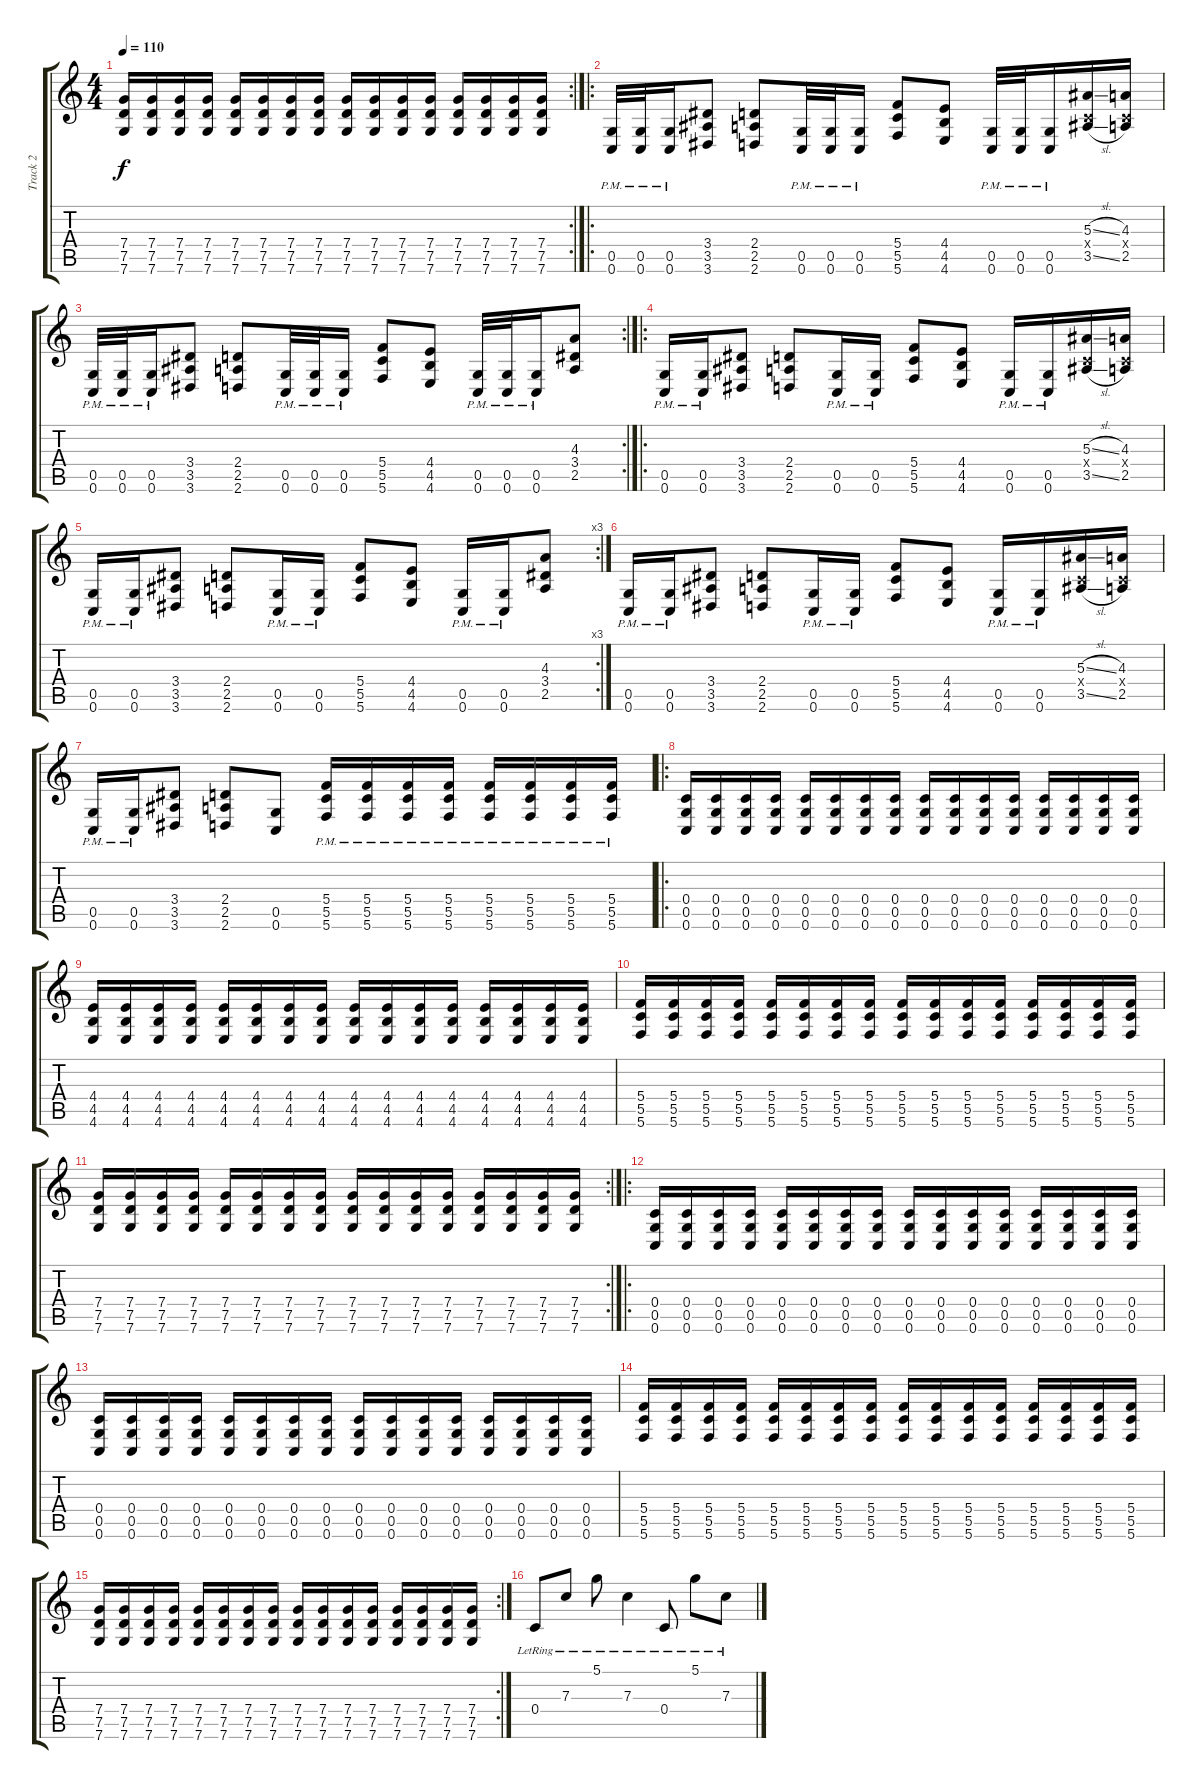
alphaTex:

\track ("Track 2" "Track 2") {instrument overdrivenguitar}
\staff {score tabs}
\tuning (D4 A3 F3 C3 G2 C2) {hide}
\rc 2
\ts (4 4)
\tempo 110
\clef g2
\ks c
(7.4 7.5 7.6).16{dy f} (7.4 7.5 7.6).16 (7.4 7.5 7.6).16 (7.4 7.5 7.6).16 (7.4 7.5 7.6).16 (7.4 7.5 7.6).16 (7.4 7.5 7.6).16 (7.4 7.5 7.6).16 (7.4 7.5 7.6).16 (7.4 7.5 7.6).16 (7.4 7.5 7.6).16 (7.4 7.5 7.6).16 (7.4 7.5 7.6).16 (7.4 7.5 7.6).16 (7.4 7.5 7.6).16 (7.4 7.5 7.6).16 |
\ro
(0.5{pm} 0.6{pm}).32 (0.5{pm} 0.6{pm}).32 (0.5{pm} 0.6{pm}).16 (3.4 3.5 3.6).8 (2.4 2.5 2.6).8 (0.5{pm} 0.6{pm}).32 (0.5{pm} 0.6{pm}).32 (0.5{pm} 0.6{pm}).16 (5.4 5.5 5.6).8 (4.4 4.5 4.6).8 (0.5{pm} 0.6{pm}).32 (0.5{pm} 0.6{pm}).32 (0.5{pm} 0.6{pm}).16 (5.3{sl} 0.4{x} 3.5{sl}).16 (4.3 0.4{x} 2.5).16 |
\rc 2
(0.5{pm} 0.6{pm}).32 (0.5{pm} 0.6{pm}).32 (0.5{pm} 0.6{pm}).16 (3.4 3.5 3.6).8 (2.4 2.5 2.6).8 (0.5{pm} 0.6{pm}).32 (0.5{pm} 0.6{pm}).32 (0.5{pm} 0.6{pm}).16 (5.4 5.5 5.6).8 (4.4 4.5 4.6).8 (0.5{pm} 0.6{pm}).32 (0.5{pm} 0.6{pm}).32 (0.5{pm} 0.6{pm}).16 (4.3 3.4 2.5).8 |
\ro
(0.5{pm} 0.6{pm}).16 (0.5{pm} 0.6{pm}).16 (3.4 3.5 3.6).8 (2.4 2.5 2.6).8 (0.5{pm} 0.6{pm}).16 (0.5{pm} 0.6{pm}).16 (5.4 5.5 5.6).8 (4.4 4.5 4.6).8 (0.5{pm} 0.6{pm}).16 (0.5{pm} 0.6{pm}).16 (5.3{sl} 0.4{x} 3.5{sl}).16 (4.3 0.4{x} 2.5).16 |
\rc 3
(0.5{pm} 0.6{pm}).16 (0.5{pm} 0.6{pm}).16 (3.4 3.5 3.6).8 (2.4 2.5 2.6).8 (0.5{pm} 0.6{pm}).16 (0.5{pm} 0.6{pm}).16 (5.4 5.5 5.6).8 (4.4 4.5 4.6).8 (0.5{pm} 0.6{pm}).16 (0.5{pm} 0.6{pm}).16 (4.3 3.4 2.5).8 |
(0.5{pm} 0.6{pm}).16 (0.5{pm} 0.6{pm}).16 (3.4 3.5 3.6).8 (2.4 2.5 2.6).8 (0.5{pm} 0.6{pm}).16 (0.5{pm} 0.6{pm}).16 (5.4 5.5 5.6).8 (4.4 4.5 4.6).8 (0.5{pm} 0.6{pm}).16 (0.5{pm} 0.6{pm}).16 (5.3{sl} 0.4{x} 3.5{sl}).16 (4.3 0.4{x} 2.5).16 |
(0.5{pm} 0.6{pm}).16 (0.5{pm} 0.6{pm}).16 (3.4 3.5 3.6).8 (2.4 2.5 2.6).8 (0.5 0.6).8 (5.4{pm} 5.5{pm} 5.6{pm}).16 (5.4{pm} 5.5{pm} 5.6{pm}).16 (5.4{pm} 5.5{pm} 5.6{pm}).16 (5.4{pm} 5.5{pm} 5.6{pm}).16 (5.4{pm} 5.5{pm} 5.6{pm}).16 (5.4{pm} 5.5{pm} 5.6{pm}).16 (5.4{pm} 5.5{pm} 5.6{pm}).16 (5.4{pm} 5.5{pm} 5.6{pm}).16 |
\ro
(0.4 0.5 0.6).16 (0.4 0.5 0.6).16 (0.4 0.5 0.6).16 (0.4 0.5 0.6).16 (0.4 0.5 0.6).16 (0.4 0.5 0.6).16 (0.4 0.5 0.6).16 (0.4 0.5 0.6).16 (0.4 0.5 0.6).16 (0.4 0.5 0.6).16 (0.4 0.5 0.6).16 (0.4 0.5 0.6).16 (0.4 0.5 0.6).16 (0.4 0.5 0.6).16 (0.4 0.5 0.6).16 (0.4 0.5 0.6).16 |
(4.4 4.5 4.6).16 (4.4 4.5 4.6).16 (4.4 4.5 4.6).16 (4.4 4.5 4.6).16 (4.4 4.5 4.6).16 (4.4 4.5 4.6).16 (4.4 4.5 4.6).16 (4.4 4.5 4.6).16 (4.4 4.5 4.6).16 (4.4 4.5 4.6).16 (4.4 4.5 4.6).16 (4.4 4.5 4.6).16 (4.4 4.5 4.6).16 (4.4 4.5 4.6).16 (4.4 4.5 4.6).16 (4.4 4.5 4.6).16 |
(5.4 5.5 5.6).16 (5.4 5.5 5.6).16 (5.4 5.5 5.6).16 (5.4 5.5 5.6).16 (5.4 5.5 5.6).16 (5.4 5.5 5.6).16 (5.4 5.5 5.6).16 (5.4 5.5 5.6).16 (5.4 5.5 5.6).16 (5.4 5.5 5.6).16 (5.4 5.5 5.6).16 (5.4 5.5 5.6).16 (5.4 5.5 5.6).16 (5.4 5.5 5.6).16 (5.4 5.5 5.6).16 (5.4 5.5 5.6).16 |
\rc 2
(7.4 7.5 7.6).16 (7.4 7.5 7.6).16 (7.4 7.5 7.6).16 (7.4 7.5 7.6).16 (7.4 7.5 7.6).16 (7.4 7.5 7.6).16 (7.4 7.5 7.6).16 (7.4 7.5 7.6).16 (7.4 7.5 7.6).16 (7.4 7.5 7.6).16 (7.4 7.5 7.6).16 (7.4 7.5 7.6).16 (7.4 7.5 7.6).16 (7.4 7.5 7.6).16 (7.4 7.5 7.6).16 (7.4 7.5 7.6).16 |
\ro
(0.4 0.5 0.6).16 (0.4 0.5 0.6).16 (0.4 0.5 0.6).16 (0.4 0.5 0.6).16 (0.4 0.5 0.6).16 (0.4 0.5 0.6).16 (0.4 0.5 0.6).16 (0.4 0.5 0.6).16 (0.4 0.5 0.6).16 (0.4 0.5 0.6).16 (0.4 0.5 0.6).16 (0.4 0.5 0.6).16 (0.4 0.5 0.6).16 (0.4 0.5 0.6).16 (0.4 0.5 0.6).16 (0.4 0.5 0.6).16 |
(0.4 0.5 0.6).16 (0.4 0.5 0.6).16 (0.4 0.5 0.6).16 (0.4 0.5 0.6).16 (0.4 0.5 0.6).16 (0.4 0.5 0.6).16 (0.4 0.5 0.6).16 (0.4 0.5 0.6).16 (0.4 0.5 0.6).16 (0.4 0.5 0.6).16 (0.4 0.5 0.6).16 (0.4 0.5 0.6).16 (0.4 0.5 0.6).16 (0.4 0.5 0.6).16 (0.4 0.5 0.6).16 (0.4 0.5 0.6).16 |
(5.4 5.5 5.6).16 (5.4 5.5 5.6).16 (5.4 5.5 5.6).16 (5.4 5.5 5.6).16 (5.4 5.5 5.6).16 (5.4 5.5 5.6).16 (5.4 5.5 5.6).16 (5.4 5.5 5.6).16 (5.4 5.5 5.6).16 (5.4 5.5 5.6).16 (5.4 5.5 5.6).16 (5.4 5.5 5.6).16 (5.4 5.5 5.6).16 (5.4 5.5 5.6).16 (5.4 5.5 5.6).16 (5.4 5.5 5.6).16 |
\rc 2
(7.4 7.5 7.6).16 (7.4 7.5 7.6).16 (7.4 7.5 7.6).16 (7.4 7.5 7.6).16 (7.4 7.5 7.6).16 (7.4 7.5 7.6).16 (7.4 7.5 7.6).16 (7.4 7.5 7.6).16 (7.4 7.5 7.6).16 (7.4 7.5 7.6).16 (7.4 7.5 7.6).16 (7.4 7.5 7.6).16 (7.4 7.5 7.6).16 (7.4 7.5 7.6).16 (7.4 7.5 7.6).16 (7.4 7.5 7.6).16 |
0.4{lr}.8{instrument electricguitarclean} 7.3{lr}.8 5.1{lr}.8 7.3{lr}.4 0.4{lr}.8 5.1{lr}.8 7.3{lr}.8
